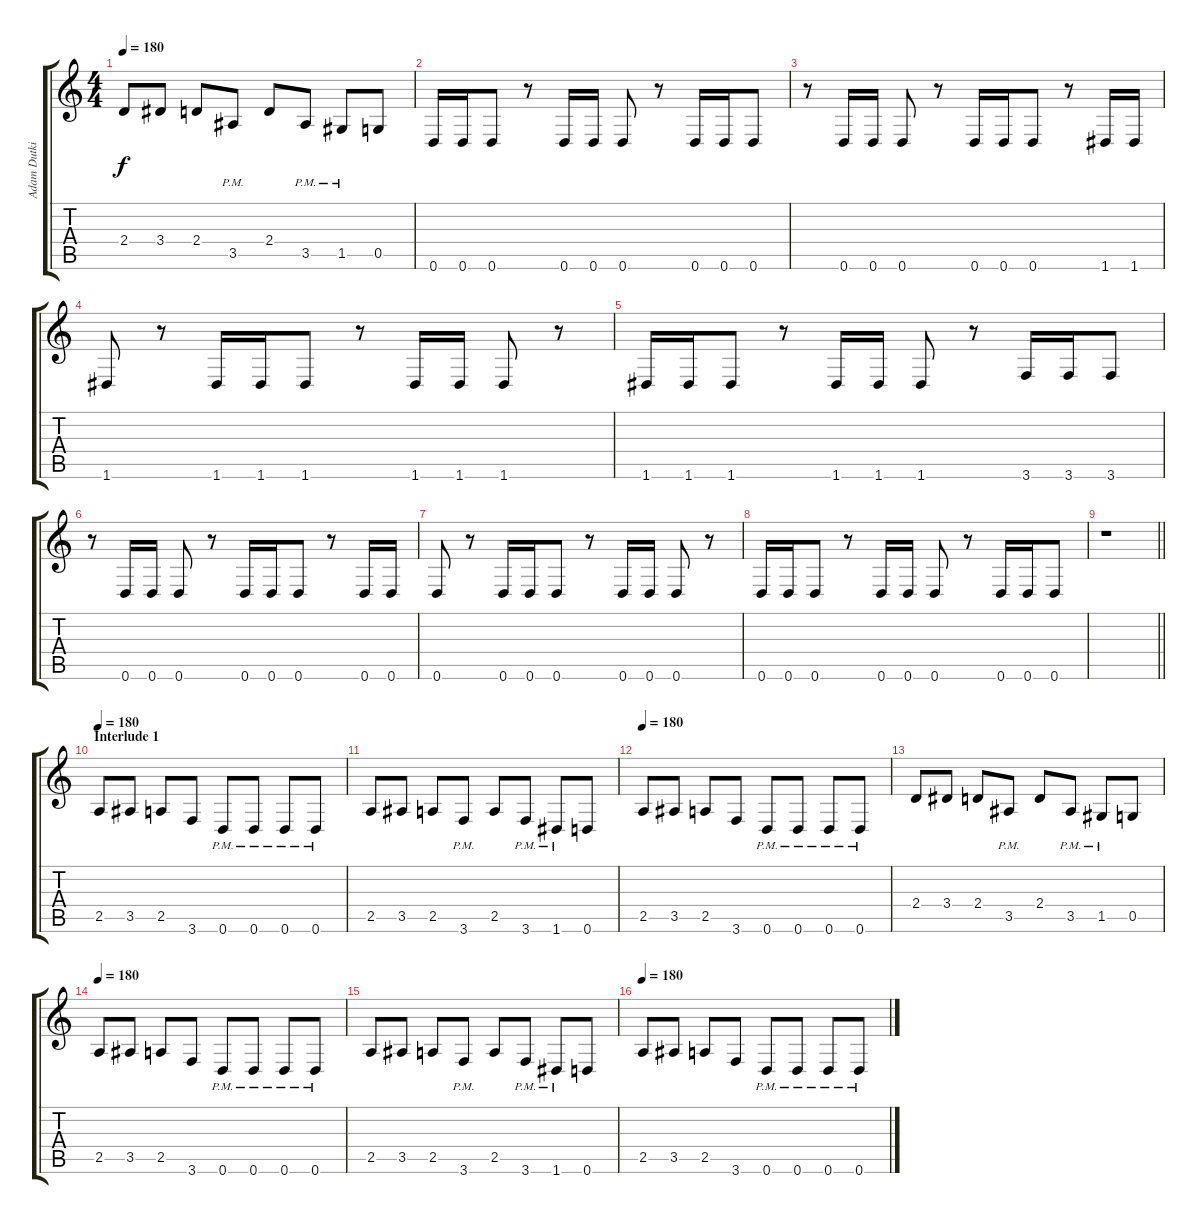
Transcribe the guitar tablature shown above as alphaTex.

\track ("Adam Dutkiewicz" "Adam Dutki") {instrument distortionguitar}
\staff {score tabs}
\tuning (D4 A3 F3 C3 G2 D2) {hide}
\ts (4 4)
\tempo 180
\clef g2
\ks c
2.4.8{dy f} 3.4.8 2.4.8 3.5{pm}.8 2.4.8 3.5{pm}.8 1.5{pm}.8 0.5.8 |
0.6.16 0.6.16 0.6.8 r.8 0.6.16 0.6.16 0.6.8 r.8 0.6.16 0.6.16 0.6.8 |
r.8 0.6.16 0.6.16 0.6.8 r.8 0.6.16 0.6.16 0.6.8 r.8 1.6.16 1.6.16 |
1.6.8 r.8 1.6.16 1.6.16 1.6.8 r.8 1.6.16 1.6.16 1.6.8 r.8 |
1.6.16 1.6.16 1.6.8 r.8 1.6.16 1.6.16 1.6.8 r.8 3.6.16 3.6.16 3.6.8 |
r.8 0.6.16 0.6.16 0.6.8 r.8 0.6.16 0.6.16 0.6.8 r.8 0.6.16 0.6.16 |
0.6.8 r.8 0.6.16 0.6.16 0.6.8 r.8 0.6.16 0.6.16 0.6.8 r.8 |
0.6.16 0.6.16 0.6.8 r.8 0.6.16 0.6.16 0.6.8 r.8 0.6.16 0.6.16 0.6.8 |
\barLineRight lightlight
r.1 |
\section ("" "Interlude 1")
\tempo 180
2.5.8 3.5.8 2.5.8 3.6.8 0.6{pm}.8 0.6{pm}.8 0.6{pm}.8 0.6{pm}.8 |
2.5.8 3.5.8 2.5.8 3.6{pm}.8 2.5.8 3.6{pm}.8 1.6{pm}.8 0.6.8 |
\tempo 180
2.5.8 3.5.8 2.5.8 3.6.8 0.6{pm}.8 0.6{pm}.8 0.6{pm}.8 0.6{pm}.8 |
2.4.8 3.4.8 2.4.8 3.5{pm}.8 2.4.8 3.5{pm}.8 1.5{pm}.8 0.5.8 |
\tempo 180
2.5.8 3.5.8 2.5.8 3.6.8 0.6{pm}.8 0.6{pm}.8 0.6{pm}.8 0.6{pm}.8 |
2.5.8 3.5.8 2.5.8 3.6{pm}.8 2.5.8 3.6{pm}.8 1.6{pm}.8 0.6.8 |
\tempo 180
2.5.8 3.5.8 2.5.8 3.6.8 0.6{pm}.8 0.6{pm}.8 0.6{pm}.8 0.6{pm}.8
